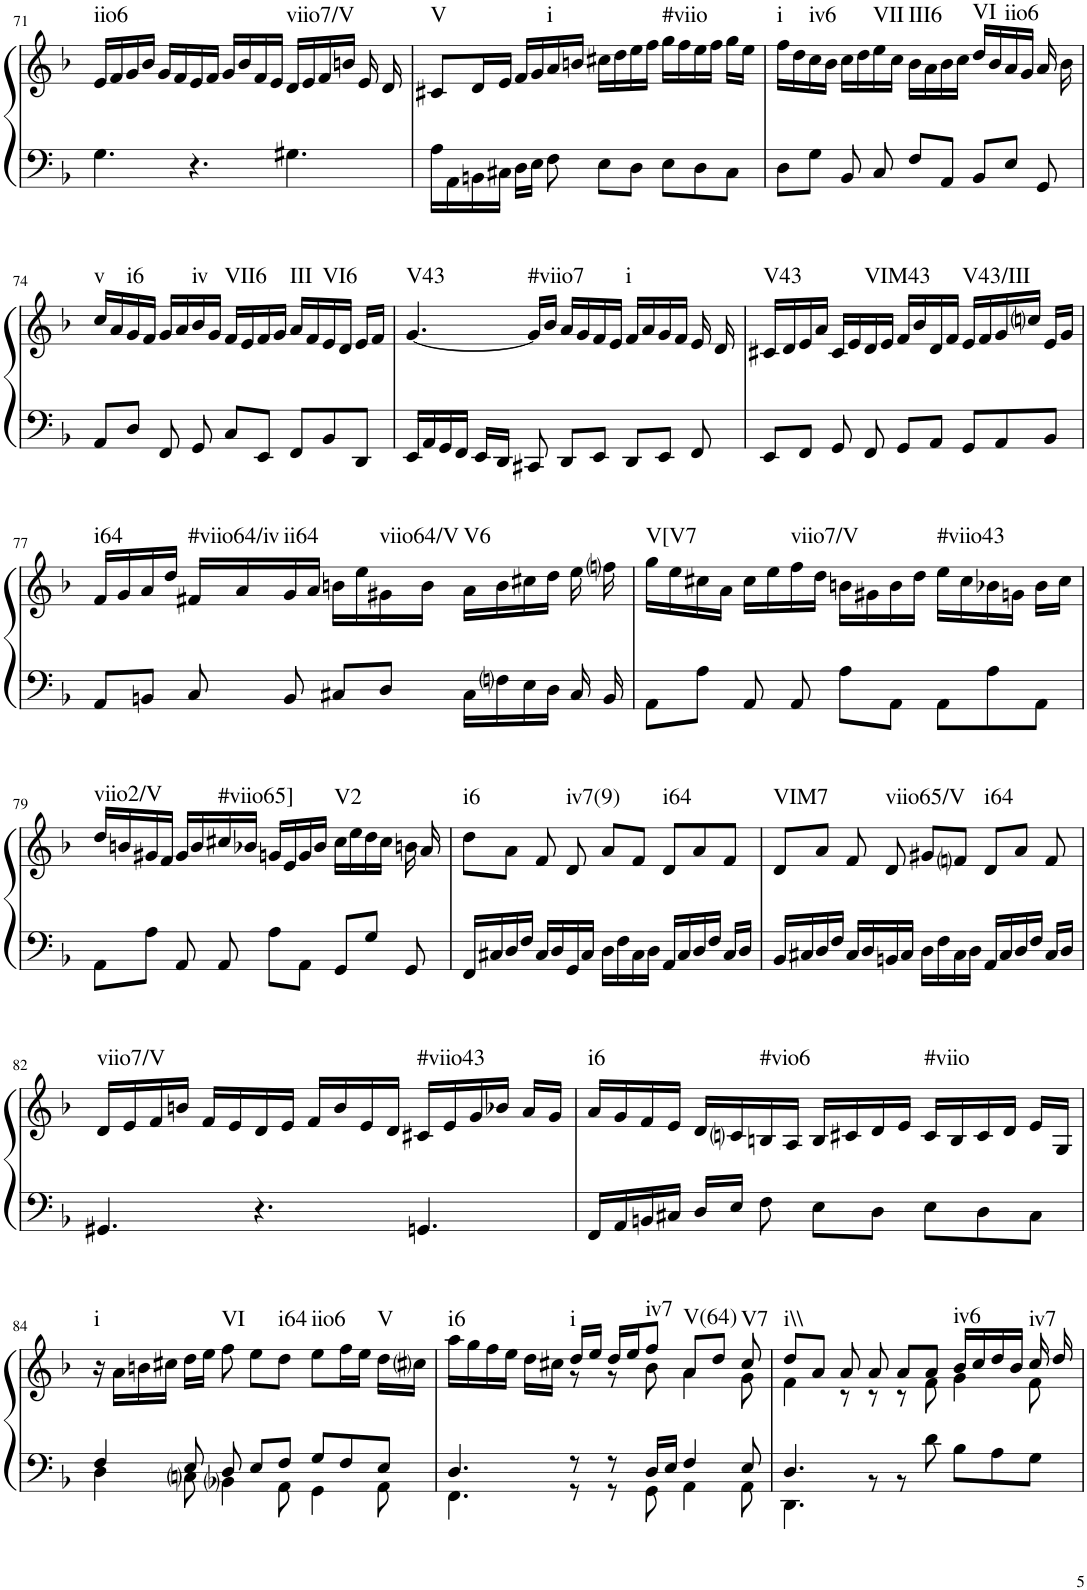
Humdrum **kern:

**kern	**kern	**harte
*part1	*part1	*part1
*staff2	*staff1	*
*I"Midi_2	*	*
!!LO:PB:g=z
*clefF4	*clefG2	*
*k[b-]	*k[b-]	*
*F:	*F:	*
*M9/8	*M9/8	*
=71	=71	=71
!	!	!LO:H:kt=iio6
4.G\	16e/LL	N
.	16f/	.
.	16g/	.
.	16b-/JJ	.
.	16g/LL	.
.	16f/	.
4.r	16e/	.
.	16f/JJ	.
.	16g/LL	.
.	16b-/	.
.	16f/	.
.	16e/JJ	.
!	!	!LO:H:kt=viio7/V
4.G#X\	16d/LL	N
.	16e/	.
.	16f/	.
.	16bn/JJ	.
.	16e/	.
.	16d/	.
=72	=72	=72
!	!	!LO:H:kt=V
16A\LL	8c#X/L	N
16AA\	.	.
16BBn\	16d/L	.
16C#X\JJ	16e/JJ	.
16D\LL	16f/LL	.
16E\JJ	16g/	.
!	!	!LO:H:kt=i
8F\	16a/	N
.	16bn/JJ	.
8E\L	16cc#X\LL	.
.	16dd\	.
8D\J	16ee\	.
.	16ff\JJ	.
!	!	!LO:H:kt=#viio
8E\L	16gg\LL	N
.	16ff\	.
8D\	16ee\	.
.	16ff\JJ	.
8C#\J	16gg\LL	.
.	16ee\JJ	.
=73	=73	=73
!	!	!LO:H:kt=i
8D\L	16ff\LL	N
.	16dd\	.
!	!	!LO:H:kt=iv6
8G\J	16cc\	N
.	16b-\JJ	.
8BB-/	16cc\LL	.
.	16dd\	.
!	!	!LO:H:kt=VII
8C/	16ee\	N
.	16cc\JJ	.
!	!	!LO:H:kt=III6
8F/L	16b-\LL	N
.	16a\	.
8AA/J	16b-\	.
.	16cc\JJ	.
!	!	!LO:H:kt=VI
8BB-/L	16dd/LL	N
.	16b-/	.
!	!	!LO:H:kt=iio6
8E/J	16a/	N
.	16g/JJ	.
8GG/	16a/	.
.	16b-\	.
!!LO:LB:g=z
=74	=74	=74
!	!	!LO:H:kt=v
8AA/L	16cc/LL	N
.	16a/	.
!	!	!LO:H:kt=i6
8D/J	16g/	N
.	16f/JJ	.
8FF/	16g/LL	.
.	16a/	.
!	!	!LO:H:kt=iv
8GG/	16b-/	N
.	16g/JJ	.
!	!	!LO:H:kt=VII6
8C/L	16f/LL	N
.	16e/	.
8EE/J	16f/	.
.	16g/JJ	.
!	!	!LO:H:kt=III
8FF/L	16a/LL	N
.	16f/	.
!	!	!LO:H:kt=VI6
8BB-/	16e/	N
.	16d/JJ	.
8DD/J	16e/LL	.
.	16f/JJ	.
=75	=75	=75
!	!	!LO:H:kt=V43
16EE/LL	[4.g/	N
16AA/	.	.
16GG/	.	.
16FF/JJ	.	.
16EE/LL	.	.
16DD/JJ	.	.
!	!	!LO:H:kt=#viio7
8CC#X/	16g/LL]	N
.	16b-/JJ	.
8DD/L	16a/LL	.
.	16g/	.
8EE/J	16f/	.
.	16e/JJ	.
!	!	!LO:H:kt=i
8DD/L	16f/LL	N
.	16a/	.
8EE/J	16g/	.
.	16f/JJ	.
8FF/	16e/	.
.	16d/	.
=76	=76	=76
!	!	!LO:H:kt=V43
8EE/L	16c#X/LL	N
.	16d/	.
8FF/J	16e/	.
.	16a/JJ	.
8GG/	16c#/LL	.
.	16e/	.
!	!	!LO:H:kt=VIM43
8FF/	16d/	N
.	16e/JJ	.
8GG/L	16f/LL	.
.	16b-/	.
8AA/J	16d/	.
.	16f/JJ	.
!	!	!LO:H:kt=V43/III
8GG/L	16e/LL	N
.	16f/	.
8AA/	16g/	.
.	16ccni/JJ	.
8BB-/J	16e/LL	.
.	16g/JJ	.
!!LO:LB:g=z
=77	=77	=77
!	!	!LO:H:kt=i64
8AA/L	16f/LL	N
.	16g/	.
8BBn/J	16a/	.
.	16dd/JJ	.
!	!	!LO:H:kt=#viio64/iv
8C/	16f#X/LL	N
.	16a/	.
!	!	!LO:H:kt=ii64
8BB/	16g/	N
.	16a/JJ	.
8C#X/L	16bn\LL	.
.	16ee\	.
!	!	!LO:H:kt=viio64/V
8D/J	16g#X\	N
.	16b\JJ	.
!	!	!LO:H:kt=V6
16C#\LL	16a\LL	N
16Fni\	16b\	.
16E\	16cc#X\	.
16D\JJ	16dd\JJ	.
16C#/	16ee\	.
16BB/	16ffni\	.
=78	=78	=78
!	!	!LO:H:kt=V[V7
8AA\L	16gg\LL	N
.	16ee\	.
8A\J	16cc#X\	.
.	16a\JJ	.
8AA/	16cc#\LL	.
.	16ee\	.
!	!	!LO:H:kt=viio7/V
8AA/	16ff\	N
.	16dd\JJ	.
8A\L	16bn\LL	.
.	16g#X\	.
8AA\J	16b\	.
.	16dd\JJ	.
!	!	!LO:H:kt=#viio43
8AA\L	16ee\LL	N
.	16cc#\	.
8A\	16b-X\	.
.	16gn\JJ	.
8AA\J	16b-\LL	.
.	16cc#\JJ	.
!!LO:LB:g=z
=79	=79	=79
!	!	!LO:H:kt=viio2/V
8AA\L	16dd/LL	N
.	16bn/	.
8A\J	16g#X/	.
.	16f/JJ	.
8AA/	16g#/LL	.
.	16b/	.
!	!	!LO:H:kt=#viio65]
8AA/	16cc#X/	N
.	16b-X/JJ	.
8A\L	16gn/LL	.
.	16e/	.
8AA\J	16g/	.
.	16b-/JJ	.
!	!	!LO:H:kt=V2
8GG/L	16cc#\LL	N
.	16ee\	.
8G/J	16dd\	.
.	16cc#\JJ	.
8GG/	16bn\	.
.	16a/	.
=80	=80	=80
!	!	!LO:H:kt=i6
16FF/LL	8dd\L	N
16C#X/	.	.
16D/	8a\J	.
16F/JJ	.	.
16C#/LL	8f/	.
16D/	.	.
!	!	!LO:H:kt=iv7(9)
16GG/	8d/	N
16C#/JJ	.	.
16D\LL	8a/L	.
16F\	.	.
16C#\	8f/J	.
16D\JJ	.	.
!	!	!LO:H:kt=i64
16AA/LL	8d/L	N
16C#/	.	.
16D/	8a/	.
16F/JJ	.	.
16C#/LL	8f/J	.
16D/JJ	.	.
=81	=81	=81
!	!	!LO:H:kt=VIM7
16BB-/LL	8d/L	N
16C#X/	.	.
16D/	8a/J	.
16F/JJ	.	.
16C#/LL	8f/	.
16D/	.	.
!	!	!LO:H:kt=viio65/V
16BBn/	8d/	N
16C#/JJ	.	.
16D\LL	8g#X/L	.
16F\	.	.
16C#\	8fni/J	.
16D\JJ	.	.
!	!	!LO:H:kt=i64
16AA/LL	8d/L	N
16C#/	.	.
16D/	8a/J	.
16F/JJ	.	.
16C#/LL	8f/	.
16D/JJ	.	.
!!LO:LB:g=z
=82	=82	=82
!	!	!LO:H:kt=viio7/V
4.GG#X/	16d/LL	N
.	16e/	.
.	16f/	.
.	16bn/JJ	.
.	16f/LL	.
.	16e/	.
4.r	16d/	.
.	16e/JJ	.
.	16f/LL	.
.	16b/	.
.	16e/	.
.	16d/JJ	.
!	!	!LO:H:kt=#viio43
4.GGn/	16c#X/LL	N
.	16e/	.
.	16g/	.
.	16b-X/JJ	.
.	16a/LL	.
.	16g/JJ	.
=83	=83	=83
*^	*	*
!	!	!	!LO:H:kt=i6
16FF/LL	4.ryy	16a/LL	N
16AA/	.	16g/	.
16BBn/	.	16f/	.
16C#X/JJ	.	16e/JJ	.
16D/LL	.	16d/LL	.
16E/JJ	.	16cni/	.
!	!	!	!LO:H:kt=#vio6
4.ryy	8F\	16Bn/	N
.	.	16A/JJ	.
.	8E\L	16B/LL	.
.	.	16c#X/	.
.	8D\J	16d/	.
.	.	16e/JJ	.
!	!	!	!LO:H:kt=#viio
4.ryy	8E\L	16c#/LL	N
.	.	16B/	.
.	8D\	16c#/	.
.	.	16d/JJ	.
.	8C#\J	16e/LL	.
.	.	16G/JJ	.
!!LO:LB:g=z
=84	=84	=84	=84
!	!	!	!LO:H:kt=i
4F/	4D\	16r	N
.	.	16a\LL	.
.	.	16bn\	.
.	.	16cc#X\JJ	.
8E/	8Cni\	16dd\LL	.
.	.	16ee\JJ	.
!	!	!	!LO:H:kt=VI
8D/	4BB-i\	8ff\	N
8E/L	.	8ee\L	.
!	!	!	!LO:H:kt=i64
8F/J	8AA\	8dd\J	N
!	!	!	!LO:H:kt=iio6
8G/L	4GG\	8ee\L	N
8F/	.	16ff\L	.
.	.	16ee\JJ	.
!	!	!	!LO:H:kt=V
8E/J	8AA\	16dd\LL	N
.	.	16cc#i\JJ	.
=85	=85	=85	=85
*	*	*^	*
!	!	!	!	!LO:H:kt=i6
4.D/	4.FF\	4.ryy	16aa\LL	N
.	.	.	16gg\	.
.	.	.	16ff\	.
.	.	.	16ee\JJ	.
.	.	.	16dd\LL	.
.	.	.	16cc#X\JJ	.
!	!	!	!	!LO:H:kt=i
8r	8r	16dd/LL	8r	N
.	.	16ee/JJ	.	.
8r	8r	16dd/LL	8r	.
.	.	16ee/J	.	.
!	!	!	!	!LO:H:kt=iv7
16D/LL	8GG\	8ff/J	8b-\	N
16E/JJ	.	.	.	.
!	!	!	!	!LO:H:kt=V(64)
4F/	4AA\	8a/L	4a\	N
.	.	8dd/J	.	.
!	!	!	!	!LO:H:kt=V7
8E/	8AA\	8cc#/	8g\	N
=86	=86	=86	=86	=86
!	!	!	!	!LO:H:kt=i\\
4.D/	4.DD\	8dd/L	4f\	N
.	.	8a/J	.	.
.	.	8a/	8r	.
8ryy	8r	8a/	8r	.
8ryy	8r	8a/L	8r	.
8ryy	8d\	8a/J	8f\	.
!	!	!	!	!LO:H:kt=iv6
4.ryy	8B-\L	16b-/LL	4g\	N
.	.	16cc/	.	.
.	8A\	16dd/	.	.
.	.	16b-/JJ	.	.
!	!	!	!	!LO:H:kt=iv7
.	8G\J	16cc/	8f\	N
.	.	16dd/	.	.
*v	*v	*	*	*
*	*v	*v	*
=	=	=
*-	*-	*-
